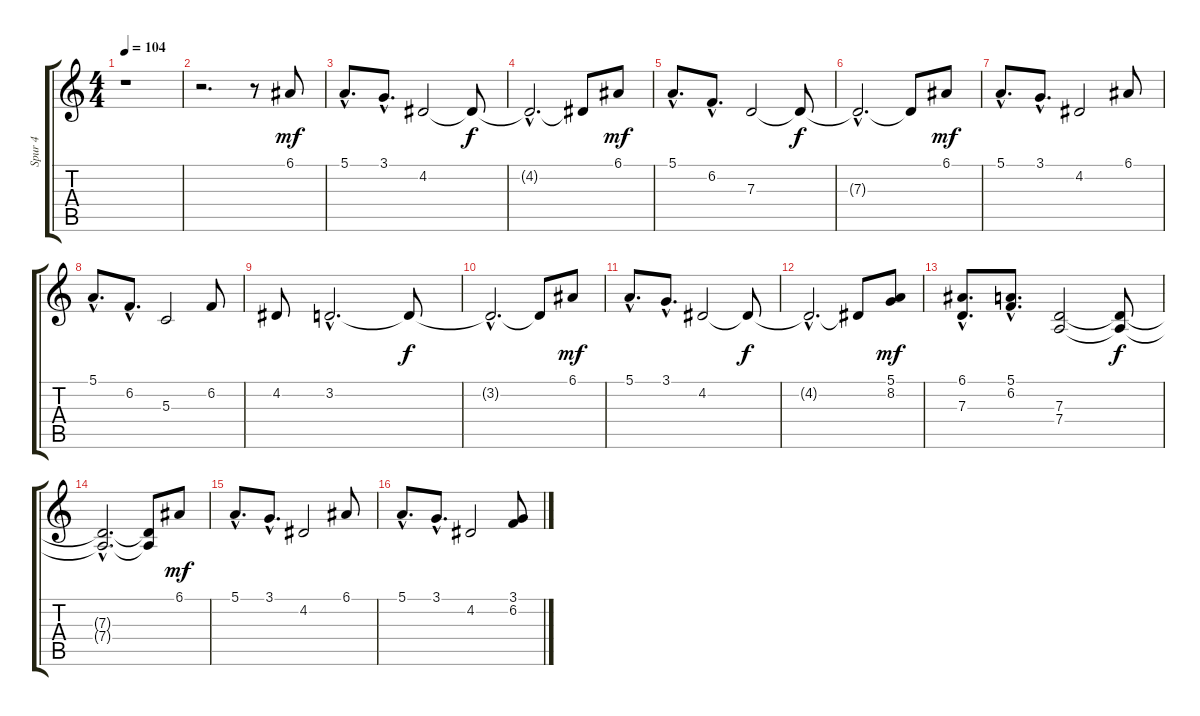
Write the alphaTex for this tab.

\track ("Spur 4" "Spur 4") {instrument pad1newage}
\staff {score tabs}
\tuning (E4 B3 G3 D3 A2 E2) {hide}
\ts (4 4)
\tempo 104
\clef g2
\ks c
r.1{dy mf instrument pad1newage} |
r.2{d} r.8 6.1.8 |
5.1{hac}.8{d} 3.1{hac}.8{d} 4.2.2 4.2{t}.8{dy f} |
4.2{hac t}.2{d} 4.2{t}.8 6.1.8{dy mf} |
5.1{hac}.8{d} 6.2{hac}.8{d} 7.3.2 7.3{t}.8{dy f} |
7.3{hac t}.2{d} 7.3{t}.8 6.1.8{dy mf} |
5.1{hac}.8{d} 3.1{hac}.8{d} 4.2.2 6.1.8 |
5.1{hac}.8{d} 6.2{hac}.8{d} 5.3.2 6.2.8 |
4.2.8 3.2{hac}.2{d} 3.2{t}.8{dy f} |
3.2{hac t}.2{d} 3.2{t}.8 6.1.8{dy mf} |
5.1{hac}.8{d} 3.1{hac}.8{d} 4.2.2 4.2{t}.8{dy f} |
4.2{hac t}.2{d} 4.2{t}.8 (5.1 8.2).8{dy mf} |
(6.1{hac} 7.3{hac}).8{d} (5.1{hac} 6.2{hac}).8{d} (7.3 7.4).2 (7.3{t} 7.4{t}).8{dy f} |
(7.3{hac t} 7.4{hac t}).2{d} (7.3{t} 7.4{t}).8 6.1.8{dy mf} |
5.1{hac}.8{d} 3.1{hac}.8{d} 4.2.2 6.1.8 |
5.1{hac}.8{d} 3.1{hac}.8{d} 4.2.2 (3.1 6.2).8
